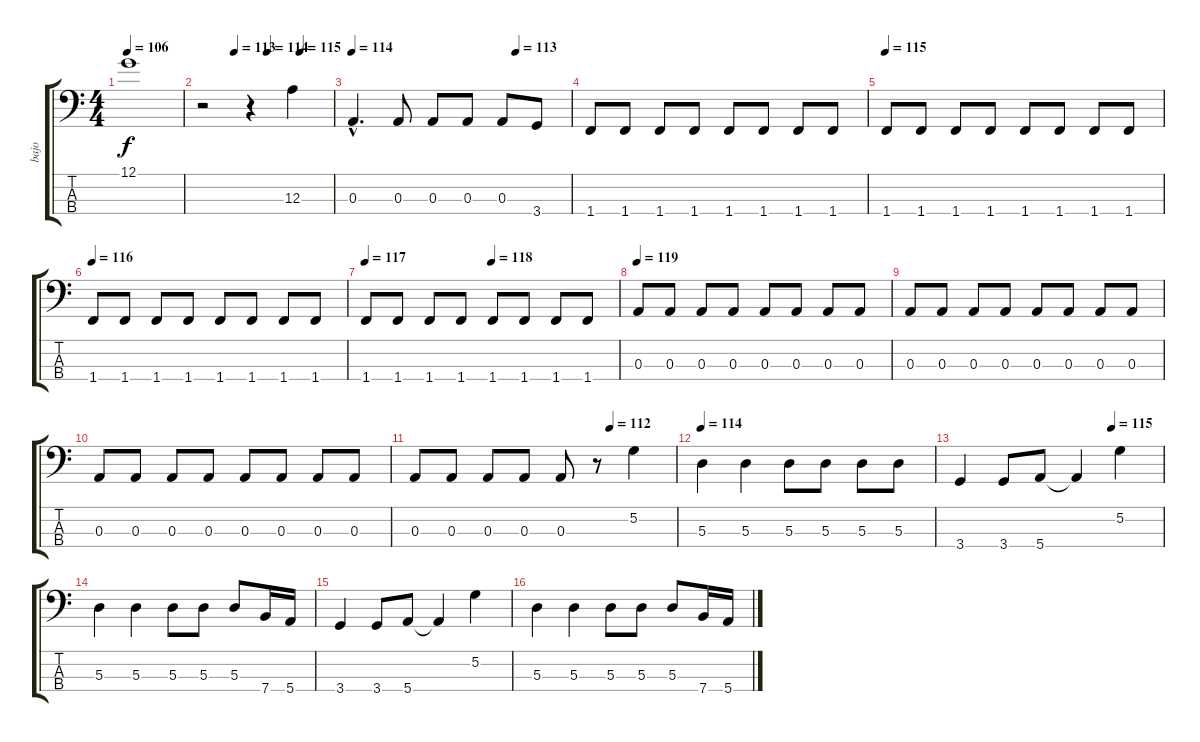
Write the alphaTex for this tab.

\track ("bajo" "bajo") {instrument electricbassfinger}
\staff {score tabs}
\tuning (G2 D2 A1 E1) {hide}
\ts (4 4)
\tempo 106
\clef f4
\ks c
12.1.1{dy f volume 11} |
\tempo (113 0.25)
\tempo (114 0.5)
\tempo (115 0.75)
r.2 r.4 12.3.4 |
\tempo 114
\tempo (113 0.75)
0.3{hac}.4{d} 0.3.8 0.3.8 0.3.8 0.3.8 3.4.8 |
1.4.8 1.4.8 1.4.8 1.4.8 1.4.8 1.4.8 1.4.8 1.4.8 |
\tempo 115
1.4.8 1.4.8 1.4.8 1.4.8 1.4.8 1.4.8 1.4.8 1.4.8 |
\tempo 116
1.4.8 1.4.8 1.4.8 1.4.8 1.4.8 1.4.8 1.4.8 1.4.8 |
\tempo 117
\tempo (118 0.5)
1.4.8 1.4.8 1.4.8 1.4.8 1.4.8 1.4.8 1.4.8 1.4.8 |
\tempo 119
0.3.8 0.3.8 0.3.8 0.3.8 0.3.8 0.3.8 0.3.8 0.3.8 |
0.3.8 0.3.8 0.3.8 0.3.8 0.3.8 0.3.8 0.3.8 0.3.8 |
0.3.8 0.3.8 0.3.8 0.3.8 0.3.8 0.3.8 0.3.8 0.3.8 |
\tempo (112 0.75)
0.3.8 0.3.8 0.3.8 0.3.8 0.3.8 r.8 5.2.4 |
\tempo 114
5.3.4 5.3.4 5.3.8 5.3.8 5.3.8 5.3.8 |
\tempo (115 0.75)
3.4.4 3.4.8 5.4.8 5.4{t}.4 5.2.4 |
5.3.4 5.3.4 5.3.8 5.3.8 5.3.8 7.4.16 5.4.16 |
3.4.4 3.4.8 5.4.8 5.4{t}.4 5.2.4 |
5.3.4 5.3.4 5.3.8 5.3.8 5.3.8 7.4.16 5.4.16
